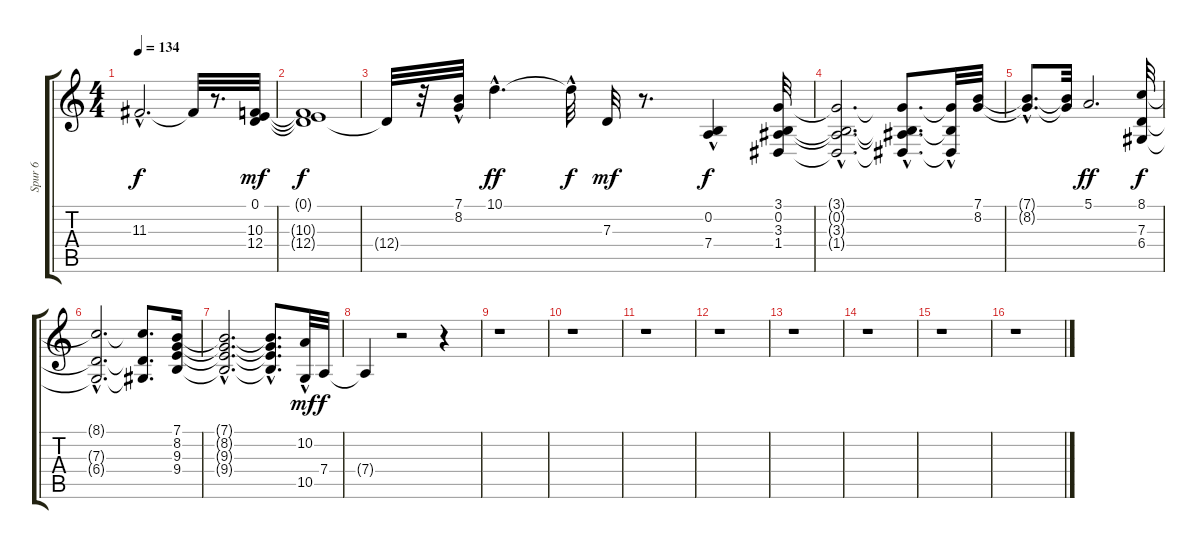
\track ("Spur 6" "Spur 6") {instrument choiraahs}
\staff {score tabs}
\tuning (E4 B3 G3 D3 A2 E2) {hide}
\ts (4 4)
\tempo 134
\clef g2
\ks c
11.3{hac t}.2{d dy f} 11.3{t}.32 r.8{d} (0.1 10.3 12.4).32{dy mf} |
(0.1{t} 10.3{t} 12.4{t}).1{dy f} |
12.4{t}.32 r.32 (7.1{hac} 8.2{hac}).32 10.1{hac}.4{d dy ff} 10.1{hac t}.32{dy f} 7.3.32{dy mf} r.8{d} (0.2 7.4{hac}).4{dy f} (3.1 0.2 3.3 1.4).32 |
(3.1{hac t} 0.2{hac t} 3.3{hac t} 1.4{hac t}).2{d} (3.1{hac t} 0.2{hac t} 3.3{hac t} 1.4{hac t}).8{d} (3.1{t} 0.2{hac t} 1.4{t}).32 (7.1 8.2).32 |
(7.1{hac t} 8.2{hac t}).8{d} (7.1{t} 8.2{t}).32 5.1.2{d dy ff} (8.1 7.3 6.4).32{dy f} |
(8.1{hac t} 7.3{hac t} 6.4{hac t}).2{d} (8.1{t} 7.3{t} 6.4{t}).8{d} (7.1 8.2 9.3 9.4).16 |
(7.1{hac t} 8.2{hac t} 9.3{hac t} 9.4{hac t}).2{d} (7.1{hac t} 8.2{t} 9.3{t} 9.4{t}).8{d} (10.2{hac} 10.5).32{dy mf} 7.4.32{dy f} |
7.4{t}.4 r.2 r.4 |
r.1 |
r.1 |
r.1 |
r.1 |
r.1 |
r.1 |
r.1 |
r.1
